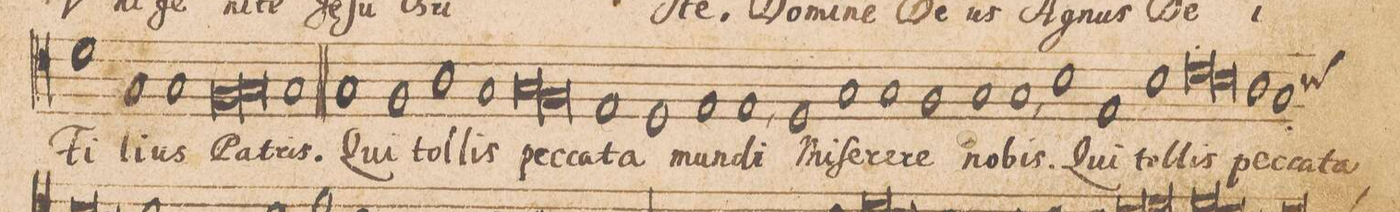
**kern	**text
*I"[TENOR.]	*
*clefC4	*
*k[]	*
*met(c|)	*
*M2/1	*
1d	Fi-
1G	-li-
=79-	=79-
1G	-us
*lig	*
1F	Pa-
=80-	=80-
1G	.
*Xlig	*
1G	-tris.
=81-	=81-
1G	Qui
1F	.
=82-	=82-
1A	tol-
1G	-lis
=83-	=83-
*lig	*
1G	pec-
1F	.
*Xlig	*
=84-	=84-
1E	-ca-
1D	-ta
=85-	=85-
1E	mun-
1E,	-di
=86-	=86-
1D	mi-
1G	-ſe-
=87-	=87-
1G	-re-
1F	-re
=88-	=88-
1G	no-
1G,	-bis.
=89-	=89-
1B	Qui
1E	tol-
=90-	=90-
1B	-lis
*lig	*
1c	pec-
=91-	=91-
1B	.
*Xlig	*
1A	-ca-
=92-	=92-
*custos:B	*
1G	-ta
*-	*-
